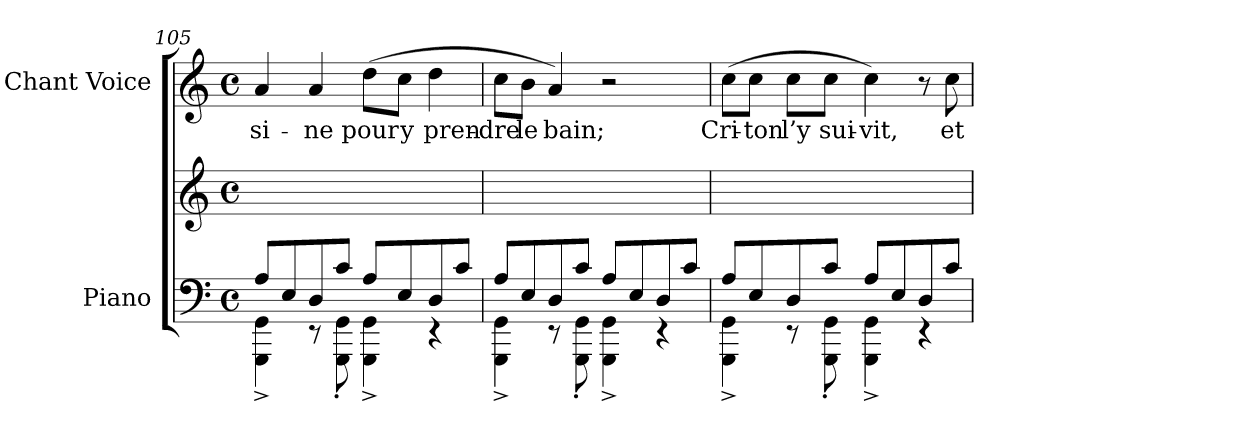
**kern	**kern	**kern	**text
*part2	*part2	*part1	*part1
*staff3	*staff2	*staff1	*staff1
*I"Piano	*	*I"Chant Voice	*
*I'Pno	*	*	*
*clefF4	*clefG2	*clefG2	*
*k[]	*k[]	*k[]	*
*M4/4	*M4/4	*M4/4	*
*met(c)	*met(c)	*met(c)	*
=105	=105	=105	=105
*^	*	*	*
8A/L	4GGG\^ 4GG\^	1ryy	4a/	-si-
8E/	.	.	.	.
8D/	8r	.	4a/	-ne
8c/J	8GGG\' 8GG\'	.	.	.
8A/L	4GGG\^ 4GG\^	.	(8dd\L	pour
8E/	.	.	8cc\J	y
8D/	4r	.	4dd\	pren-
8c/J	.	.	.	.
=106	=106	=106	=106	=106
8A/L	4GGG\^ 4GG\^	1ryy	8cc\L	-dre
8E/	.	.	8b\J	le
8D/	8r	.	4a/)	bain;
8c/J	8GGG\' 8GG\'	.	.	.
8A/L	4GGG\^ 4GG\^	.	2r	.
8E/	.	.	.	.
8D/	4r	.	.	.
8c/J	.	.	.	.
=107	=107	=107	=107	=107
8A/L	4GGG\^ 4GG\^	1ryy	(8cc\L	Cri-
8E/	.	.	8cc\J	-ton
8D/	8r	.	8cc\L	l’y
8c/J	8GGG\' 8GG\'	.	8cc\J	sui-
8A/L	4GGG\^ 4GG\^	.	4cc\)	-vit,
8E/	.	.	.	.
8D/	4r	.	8r	.
8c/J	.	.	8cc\	et
*v	*v	*	*	*
=	=	=	=
*-	*-	*-	*-
